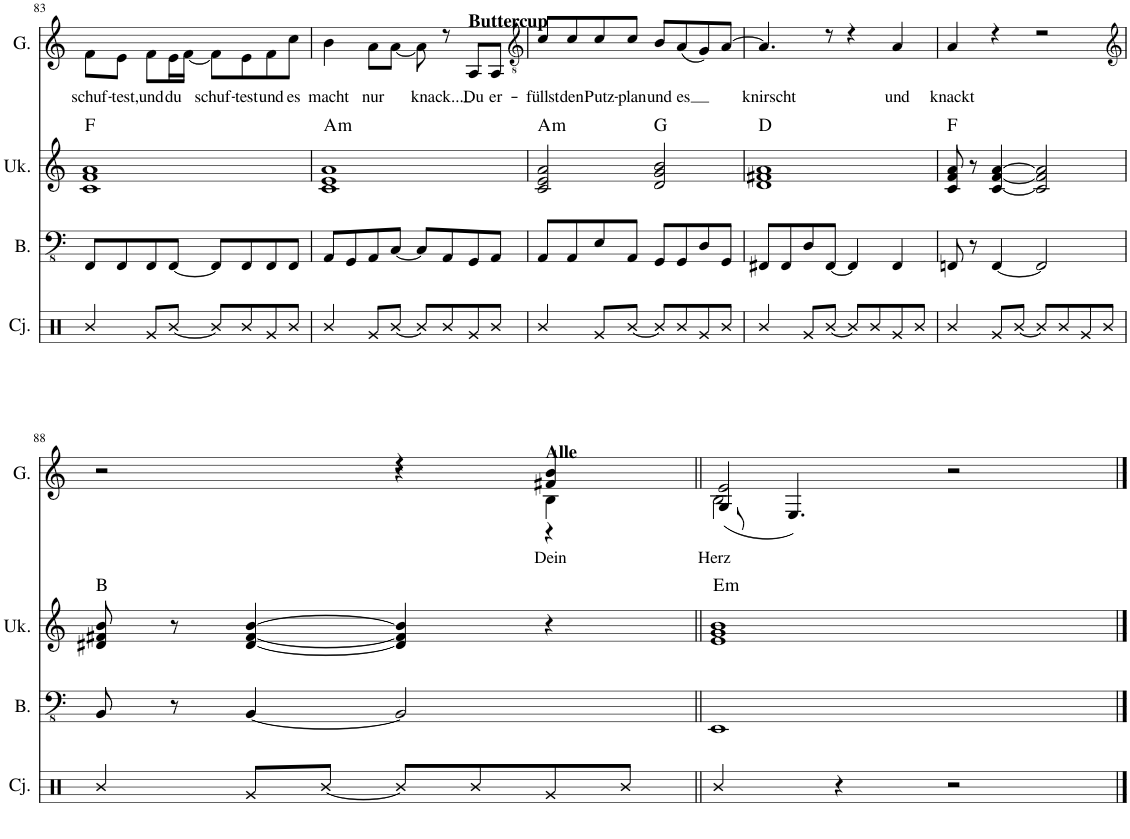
**kern	**kern	**harte	**kern	**text
*part3	*part2	*part2	*part1	*part1
*staff3	*staff2	*	*staff1	*staff1
*I"(Kontra-)Bass (Klavier, links)	*I"Ukulele (Klavier, rechts)	*	*I"Gesang	*
*I'B.	*I'Uk.	*	*I'G.	*
!!LO:PB:g=z
*clefFv4	*clefG2	*	*clefG2	*
*k[]	*k[]	*	*k[]	*
*M4/4	*M4/4	*	*M4/4	*
*met(c)	*met(c)	*	*met(c)	*
=83	=83	=83	=83	=83
*	*	*	*^	*
!	!	!	!	!	!LO:LY:b
8FFF/L	1c 1f 1a	F:maj	1ryy	8f\L	schuf-
!	!	!	!	!	!LO:LY:b
8FFF/	.	.	.	8e\J	-test,
!	!	!	!	!	!LO:LY:b
8FFF/	.	.	.	8f\L	und
!	!	!	!	!	!LO:LY:b
[8FFF/J	.	.	.	16e\L	du
!	!	!	!	!	!LO:LY:b
.	.	.	.	[16f\JJ	schuf-
8FFF/L]	.	.	.	8f\L]	.
!	!	!	!	!	!LO:LY:b
8FFF/	.	.	.	8e\	-test
!	!	!	!	!	!LO:LY:b
8FFF/	.	.	.	8f\	und
!	!	!	!	!	!LO:LY:b
8FFF/J	.	.	.	8cc\J	es
=84	=84	=84	=84	=84	=84
!	!	!LO:H:kt=m	!	!	!LO:LY:b
*	*	*	*	*^	*
8AAA/L	1c 1e 1a	A:min	1ryy	4b\	8ryy	macht
*	*	*	*	*v	*v	*
8GGG/	.	.	.	.	.
!	!	!	!	!	!LO:LY:b
8AAA/	.	.	.	8a\L	nur
!	!	!	!	!	!LO:LY:b
[8CC/J	.	.	.	[8a\J	knack...
8CC/L]	.	.	.	8a\]	.
*	*	*	*	*^	*
8AAA/	.	.	.	8ryy	8r	.
!	!	!	!	!LO:TX:a:B:t=Buttercup	!	!
!	!	!	!	!	!	!LO:LY:b
8GGG/	.	.	.	4ryy	8A/L	Du
!	!	!	!	!	!	!LO:LY:b
8AAA/J	.	.	.	.	8A/J	er-
*	*	*	*v	*v	*v	*
=85	=85	=85	=85	=85
*	*	*	*clefGv2	*
*	*	*	*^	*
*	*	*	*	*^	*
!	!	!LO:H:kt=m	!	!	!	!LO:LY:b
*	*	*	*	*v	*v	*
8AAA/L	2c/ 2e/ 2a/	A:min	1ryy	8c/L	-füllst
!	!	!	!	!	!LO:LY:b
8AAA/	.	.	.	8c/	den
!	!	!	!	!	!LO:LY:b
8EE/	.	.	.	8c/	Putz-
!	!	!	!	!	!LO:LY:b
8AAA/J	.	.	.	8c/J	-plan
!	!	!	!	!	!LO:LY:b
8GGG/L	2d/ 2g/ 2b/	G:maj	.	8B/L	und
!	!	!	!	!	!LO:LY:b
8GGG/	.	.	.	(8A/	es
8DD/	.	.	.	8G/)	.
!	!	!	!	!	!LO:LY:b
8GGG/J	.	.	.	[8A/J	knirscht
=86	=86	=86	=86	=86	=86
8FFF#X/L	1d 1f#X 1a	D:maj	1ryy	4.A/]	.
8FFF#/	.	.	.	.	.
8DD/	.	.	.	.	.
[8FFF#/J	.	.	.	8r	.
4FFF#/]	.	.	.	4r	.
!	!	!	!	!	!LO:LY:b
4FFF#/	.	.	.	4A/	und
=87	=87	=87	=87	=87	=87
!	!	!	!	!	!LO:LY:b
8FFFn/	8c/ 8f/ 8a/	F:maj	1ryy	4A/	knackt
8r	8r	.	.	.	.
[4FFF/	[4c/ [4f/ [4a/	.	.	4r	.
2FFF/]	2c/] 2f/] 2a/]	.	.	2r	.
*	*	*	*v	*v	*
!!LO:LB:g=z
=88	=88	=88	=88	=88
*	*	*	*clefG2	*
*	*	*	*^	*
*	*	*	*	*^	*
8BBB/	8d#X/ 8f#X/ 8b/	B:maj	2r	2ryy	2ryy	.
8r	8r	.	.	.	.	.
[4BBB/	[4d#/ [4f#/ [4b/	.	.	.	.	.
2BBB/]	4d#/] 4f#/] 4b/]	.	4r	4ryy	4r	.
!	!	!	!LO:TX:a:B:t=Alle	!	!	!
!	!	!	!	!	!	!LO:LY:b
.	4r	.	4f#X/ 4b/	4B\	4r	Dein
=89||	=89||	=89||	=89||	=89||	=89||	=89||
!	!	!LO:H:kt=m	!	!	!	!LO:LY:b
1EEE	1e 1g 1b	E:min	2e/	2B\	(8G/	Herz
.	.	.	.	.	4.E/)	.
.	.	.	2r	2ryy	2ryy	.
*	*	*	*v	*v	*v	*
==	==	==	==	==
*-	*-	*-	*-	*-
